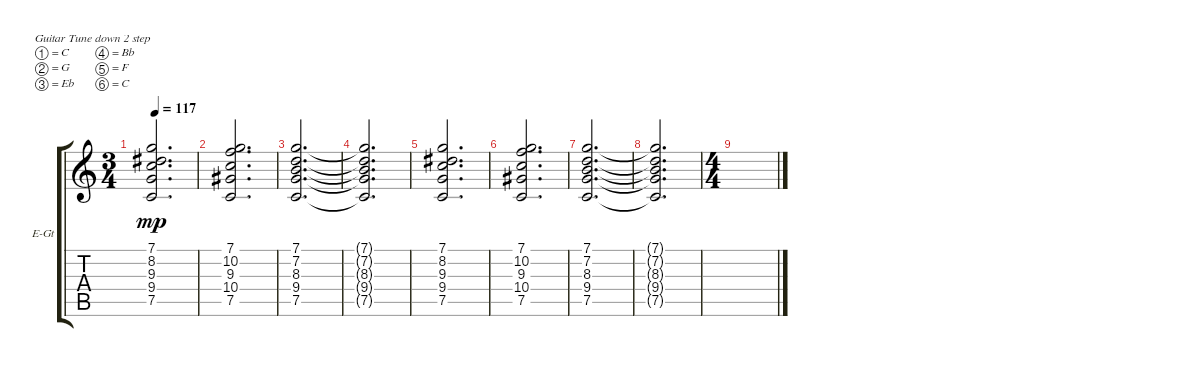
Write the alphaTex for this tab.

\bracketExtendMode groupsimilarinstruments
\firstSystemTrackNameOrientation horizontal
\otherSystemsTrackNameOrientation horizontal
\track ("Gtr3" "E-Gt") {instrument distortionguitar}
\staff {score tabs}
\tuning (C4 G3 Eb3 Bb2 F2 C2)
\ts (3 4)
\tempo 117
\clef g2
\ks c
(7.5 9.4 9.3 8.2 7.1).2{d dy mp} |
(7.5 10.4 9.3 10.2 7.1).2{d} |
(7.5 9.4 8.3 7.2 7.1).2{d} |
(7.1{t} 7.2{t} 8.3{t} 9.4{t} 7.5{t}).2{d} |
(7.5 9.4 9.3 8.2 7.1).2{d} |
(7.5 10.4 9.3 10.2 7.1).2{d} |
(7.5 9.4 8.3 7.2 7.1).2{d} |
(7.1{t} 7.2{t} 8.3{t} 9.4{t} 7.5{t}).2{d} |
\ts (4 4)
